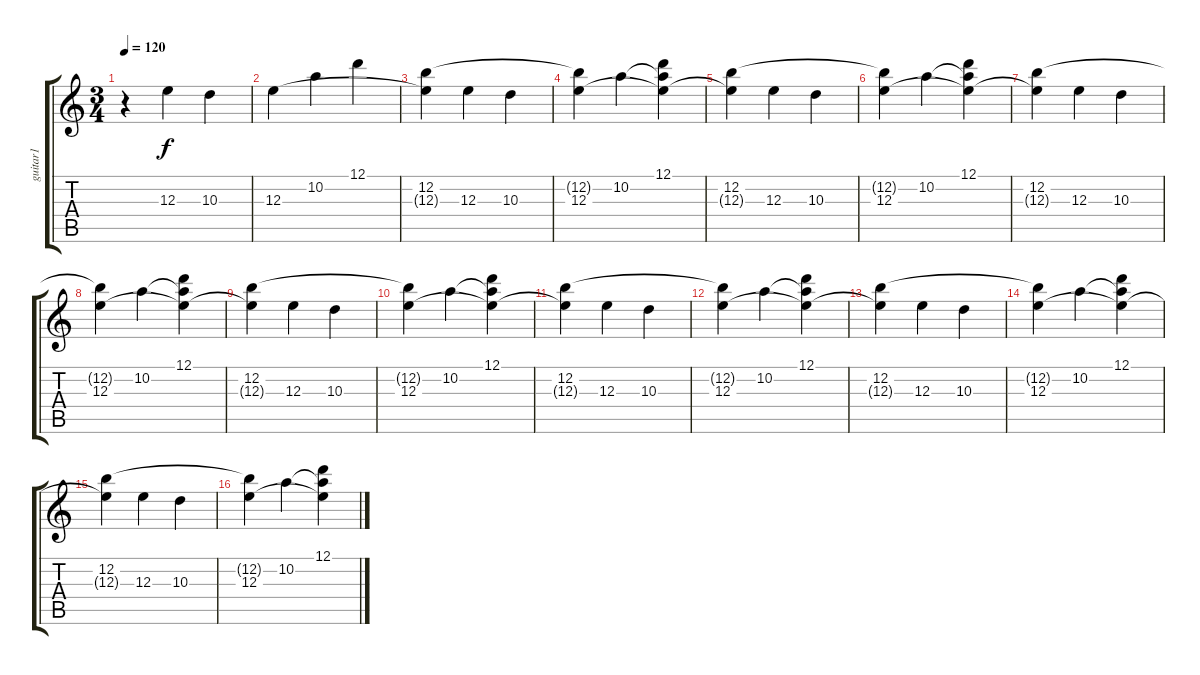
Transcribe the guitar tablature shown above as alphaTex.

\track ("guitar1" "guitar1") {instrument electricguitarjazz}
\staff {score tabs}
\tuning (D4 B3 E3 E3 A2 E2) {hide}
\ts (3 4)
\tempo 120
\clef g2
\ks c
r.4{dy f} 12.3.4 10.3.4 |
12.3.4 10.2.4 12.1.4 |
(12.2 12.3{t}).4 12.3.4 10.3.4 |
(12.2{t} 12.3).4 10.2.4 (12.1 10.2{t} 12.3{t}).4 |
(12.2 12.3{t}).4 12.3.4 10.3.4 |
(12.2{t} 12.3).4 10.2.4 (12.1 10.2{t} 12.3{t}).4 |
(12.2 12.3{t}).4 12.3.4 10.3.4 |
(12.2{t} 12.3).4 10.2.4 (12.1 10.2{t} 12.3{t}).4 |
(12.2 12.3{t}).4 12.3.4 10.3.4 |
(12.2{t} 12.3).4 10.2.4 (12.1 10.2{t} 12.3{t}).4 |
(12.2 12.3{t}).4 12.3.4 10.3.4 |
(12.2{t} 12.3).4 10.2.4 (12.1 10.2{t} 12.3{t}).4 |
(12.2 12.3{t}).4 12.3.4 10.3.4 |
(12.2{t} 12.3).4 10.2.4 (12.1 10.2{t} 12.3{t}).4 |
(12.2 12.3{t}).4 12.3.4 10.3.4 |
(12.2{t} 12.3).4 10.2.4 (12.1 10.2{t} 12.3{t}).4
